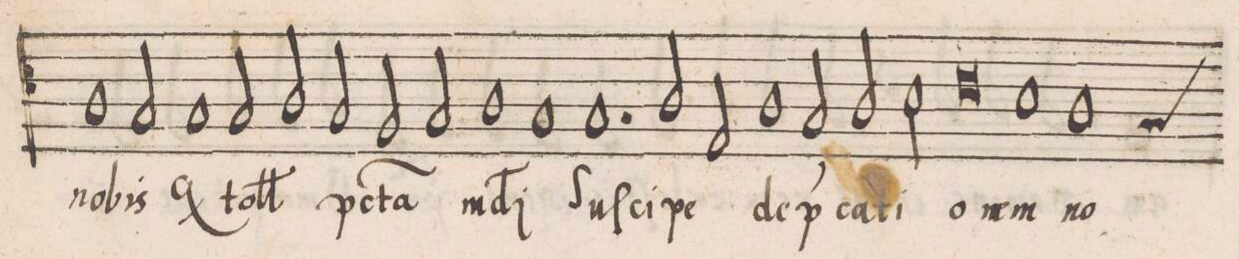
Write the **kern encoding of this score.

**kern	**text
*I"TENOR	*
*clefC4	*
*k[]	*
*met(c|)	*
*M2/1	*
1A	no-
=53	=53
2G/	-bis
1G	Q(ui)
2G/	tol-
=54	=54
2A/	-l(is)
2G/	p(ec)-
2F/	-c(a)-
2G/	-ta
=55	=55
1A	m(un)-
1G	-di
=56	=56
1.G	Su-
2A/	-ſci-
=57	=57
2E/	-pe
1A	de-
2G/	-p(re)-
=58	=58
2A/	-ca-
2B\	-ti-
0c	-o-
=59	=59
1B	-nem
=60	=60
*custos:G	*
1A	no-
*-	*-
